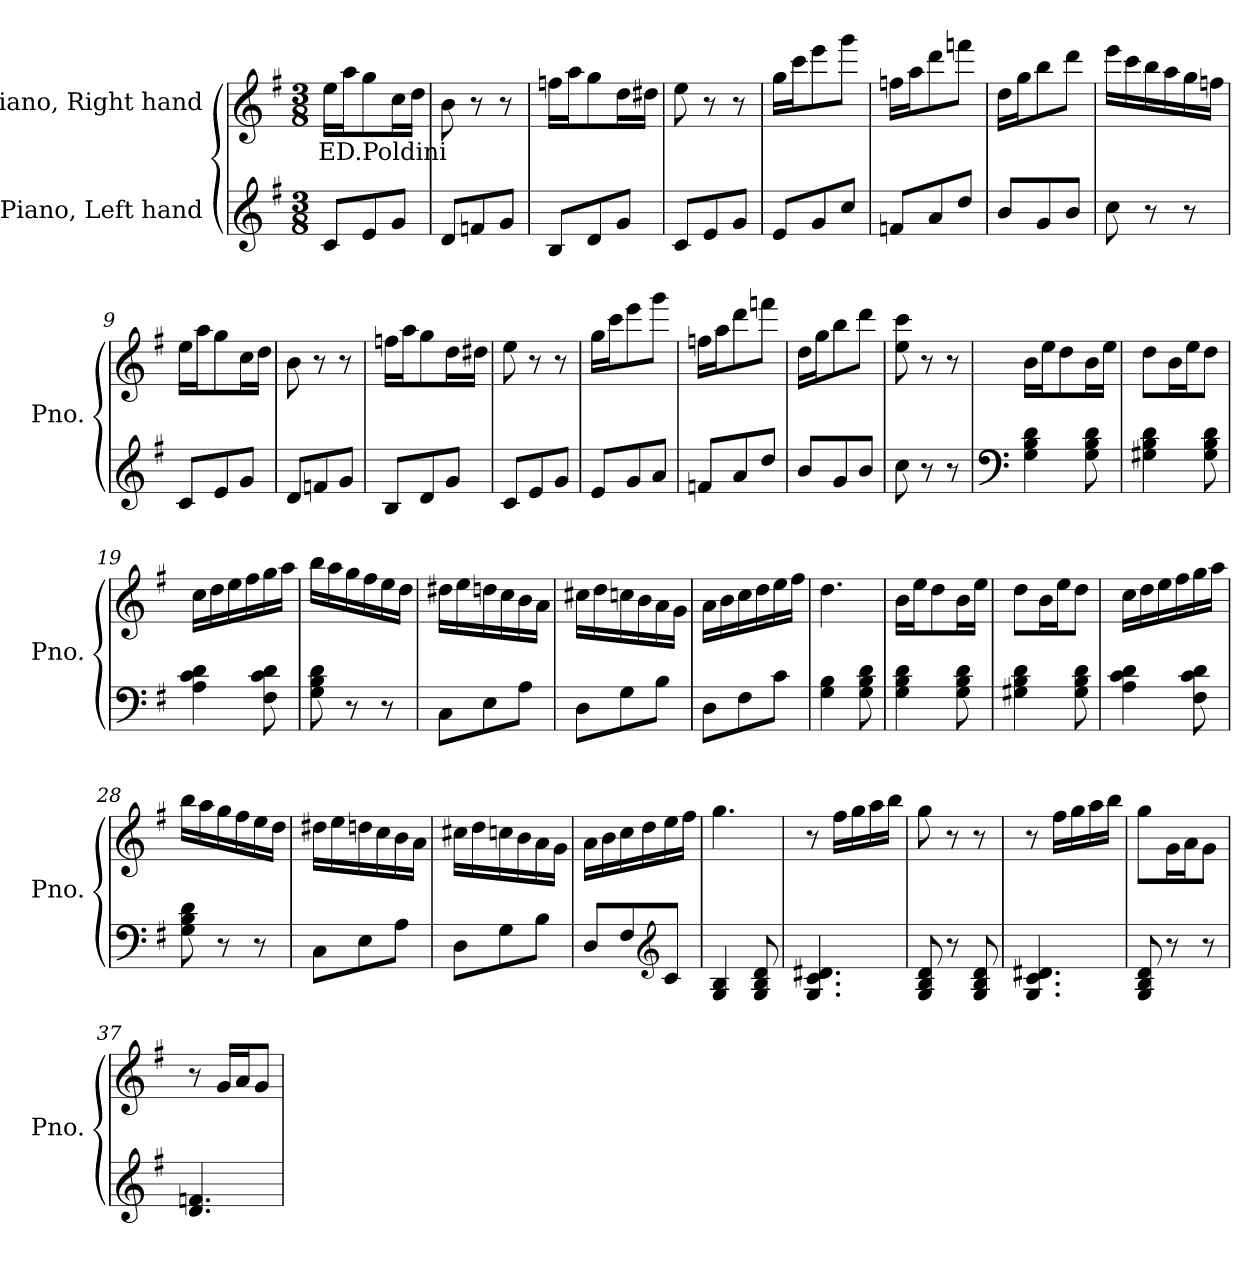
**kern	**kern	**text
*part2	*part1	*part1
*staff2	*staff1	*staff1
*I"Piano, Left hand	*I"Piano, Right hand	*
*I'Pno.	*I'Pno.	*
*clefG2	*clefG2	*
*k[f#]	*k[f#]	*
*M3/8	*M3/8	*
*MM120	*MM120	*
=1	=1	=1
!	!	!LO:LY:b
8c/L	16ee\LL	ED.Poldini
.	16aa\J	.
8e/	8gg\	.
8g/J	16cc\L	.
.	16dd\JJ	.
=2	=2	=2
8d/L	8b\	.
8fn/	8r	.
8g/J	8r	.
=3	=3	=3
8B/L	16ffn\LL	.
.	16aa\J	.
8d/	8gg\	.
8g/J	16dd\L	.
.	16dd#X\JJ	.
=4	=4	=4
8c/L	8ee\	.
8e/	8r	.
8g/J	8r	.
=5	=5	=5
8e/L	16gg\LL	.
.	16ccc\J	.
8g/	8eee\	.
8cc/J	8ggg\J	.
!!LO:LB:g=z
=6	=6	=6
8fn/L	16ffn\LL	.
.	16aa\J	.
8a/	8ddd\	.
8dd/J	8fffn\J	.
=7	=7	=7
8b/L	16dd\LL	.
.	16gg\J	.
8g/	8bb\	.
8b/J	8ddd\J	.
=8	=8	=8
8cc\	16eee\LL	.
.	16ccc\	.
8r	16bb\	.
.	16aa\	.
8r	16gg\	.
.	16ffn\JJ	.
=9	=9	=9
8c/L	16ee\LL	.
.	16aa\J	.
8e/	8gg\	.
8g/J	16cc\L	.
.	16dd\JJ	.
=10	=10	=10
8d/L	8b\	.
8fn/	8r	.
8g/J	8r	.
=11	=11	=11
8B/L	16ffn\LL	.
.	16aa\J	.
8d/	8gg\	.
8g/J	16dd\L	.
.	16dd#X\JJ	.
=12	=12	=12
8c/L	8ee\	.
8e/	8r	.
8g/J	8r	.
!!LO:LB:g=z
=13	=13	=13
8e/L	16gg\LL	.
.	16ccc\J	.
8g/	8eee\	.
8a/J	8ggg\J	.
=14	=14	=14
8fn/L	16ffn\LL	.
.	16aa\J	.
8a/	8ddd\	.
8dd/J	8fffn\J	.
=15	=15	=15
8b/L	16dd\LL	.
.	16gg\J	.
8g/	8bb\	.
8b/J	8ddd\J	.
=16	=16	=16
8cc\	8ee\ 8ccc\	.
8r	8r	.
8r	8r	.
=17	=17	=17
*clefF4	*	*
4G\ 4B\ 4d\	16b\LL	.
.	16ee\J	.
.	8dd\	.
8G\ 8B\ 8d\	16b\L	.
.	16ee\JJ	.
=18	=18	=18
4G#X\ 4B\ 4d\	8dd\L	.
.	16b\L	.
.	16ee\J	.
8G#\ 8B\ 8d\	8dd\J	.
=19	=19	=19
4A\ 4c\ 4d\	16cc\LL	.
.	16dd\	.
.	16ee\	.
.	16ff#\	.
8F#\ 8c\ 8d\	16gg\	.
.	16aa\JJ	.
!!LO:LB:g=z
=20	=20	=20
8G\ 8B\ 8d\	16bb\LL	.
.	16aa\	.
8r	16gg\	.
.	16ff#\	.
8r	16ee\	.
.	16dd\JJ	.
=21	=21	=21
8C\L	16dd#X\LL	.
.	16ee\	.
8E\	16ddn\	.
.	16cc\	.
8A\J	16b\	.
.	16a\JJ	.
=22	=22	=22
8D\L	16cc#X\LL	.
.	16dd\	.
8G\	16ccn\	.
.	16b\	.
8B\J	16a\	.
.	16g\JJ	.
=23	=23	=23
8D\L	16a\LL	.
.	16b\	.
8F#\	16cc\	.
.	16dd\	.
8c\J	16ee\	.
.	16ff#\JJ	.
=24	=24	=24
4G\ 4B\	4.dd\	.
8G\ 8B\ 8d\	.	.
=25	=25	=25
4G\ 4B\ 4d\	16b\LL	.
.	16ee\J	.
.	8dd\	.
8G\ 8B\ 8d\	16b\L	.
.	16ee\JJ	.
=26	=26	=26
4G#X\ 4B\ 4d\	8dd\L	.
.	16b\L	.
.	16ee\J	.
8G#\ 8B\ 8d\	8dd\J	.
!!LO:LB:g=z
=27	=27	=27
4A\ 4c\ 4d\	16cc\LL	.
.	16dd\	.
.	16ee\	.
.	16ff#\	.
8F#\ 8c\ 8d\	16gg\	.
.	16aa\JJ	.
=28	=28	=28
8G\ 8B\ 8d\	16bb\LL	.
.	16aa\	.
8r	16gg\	.
.	16ff#\	.
8r	16ee\	.
.	16dd\JJ	.
=29	=29	=29
8C\L	16dd#X\LL	.
.	16ee\	.
8E\	16ddn\	.
.	16cc\	.
8A\J	16b\	.
.	16a\JJ	.
=30	=30	=30
8D\L	16cc#X\LL	.
.	16dd\	.
8G\	16ccn\	.
.	16b\	.
8B\J	16a\	.
.	16g\JJ	.
=31	=31	=31
8D/L	16a\LL	.
.	16b\	.
8F#/	16cc\	.
.	16dd\	.
*clefG2	*	*
8c/J	16ee\	.
.	16ff#\JJ	.
=32	=32	=32
4G/ 4B/	4.gg\	.
8G/ 8B/ 8d/	.	.
!!LO:LB:g=z
=33	=33	=33
4.G/ 4.c/ 4.d#X/	8r	.
.	16ff#\LL	.
.	16gg\	.
.	16aa\	.
.	16bb\JJ	.
=34	=34	=34
8G/ 8B/ 8d/	8gg\	.
8r	8r	.
8G/ 8B/ 8d/	8r	.
=35	=35	=35
4.G/ 4.c/ 4.d#X/	8r	.
.	16ff#\LL	.
.	16gg\	.
.	16aa\	.
.	16bb\JJ	.
=36	=36	=36
8G/ 8B/ 8d/	8gg\L	.
8r	16g\L	.
.	16a\J	.
8r	8g\J	.
=37	=37	=37
4.d/ 4.fn/	8r	.
.	16g/LL	.
.	16a/J	.
.	8g/J	.
=	=	=
*-	*-	*-
